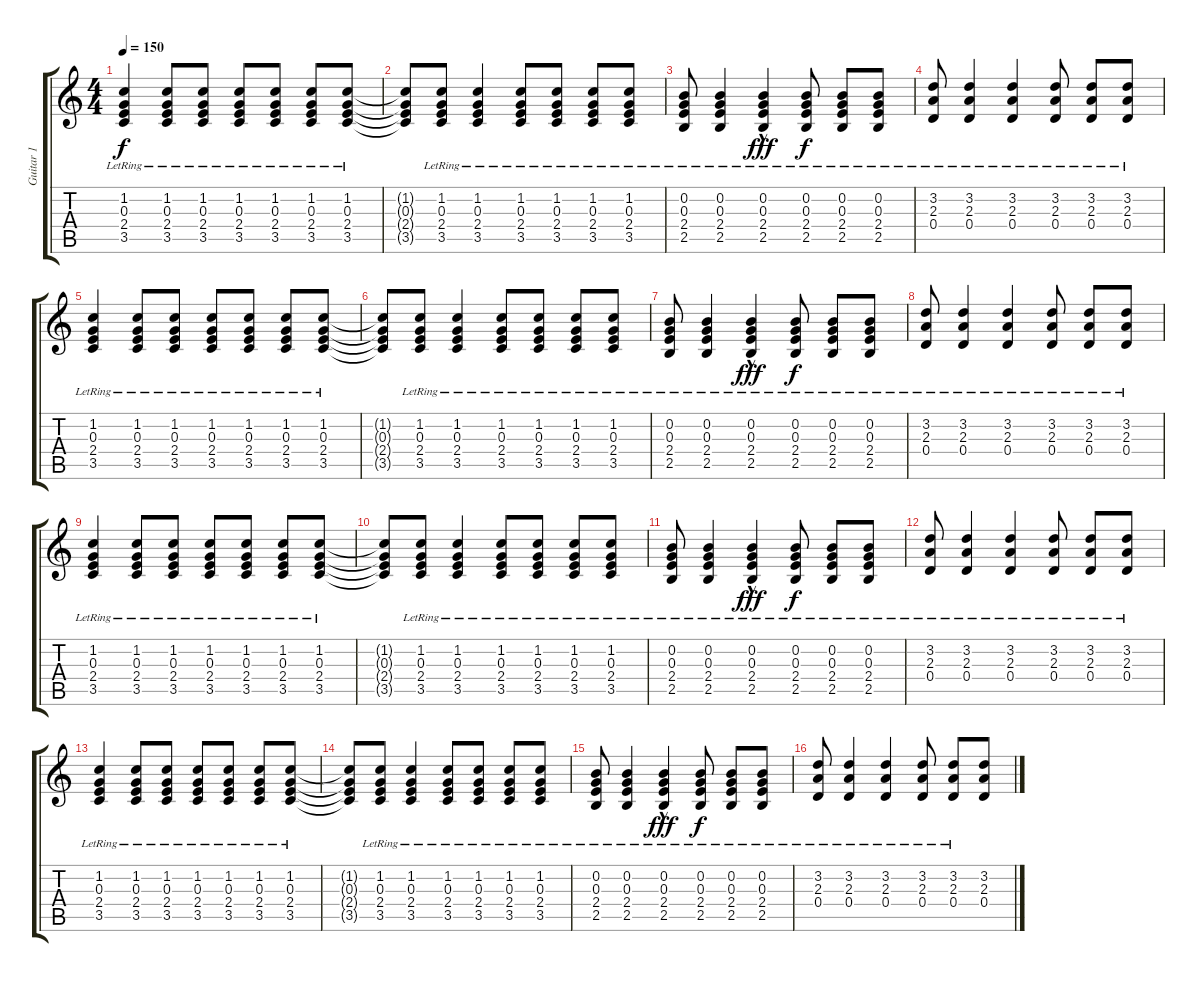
\track ("Guitar 1" "Guitar 1") {instrument acousticguitarnylon}
\staff {score tabs}
\tuning (E4 B3 G3 D3 A2 E2) {hide}
\ts (4 4)
\tempo 150
\clef g2
\ks c
(1.2{lr} 0.3{lr} 2.4{lr} 3.5{lr}).4{dy f} (1.2{lr} 0.3{lr} 2.4{lr} 3.5{lr}).8 (1.2{lr} 0.3{lr} 2.4{lr} 3.5{lr}).8 (1.2{lr} 0.3{lr} 2.4{lr} 3.5{lr}).8 (1.2{lr} 0.3{lr} 2.4{lr} 3.5{lr}).8 (1.2{lr} 0.3{lr} 2.4{lr} 3.5{lr}).8 (1.2{lr} 0.3{lr} 2.4{lr} 3.5{lr}).8 |
(1.2{t} 0.3{t} 2.4{t} 3.5{t}).8 (1.2{lr} 0.3{lr} 2.4{lr} 3.5{lr}).8 (1.2{lr} 0.3{lr} 2.4{lr} 3.5{lr}).4 (1.2{lr} 0.3{lr} 2.4{lr} 3.5{lr}).8 (1.2{lr} 0.3{lr} 2.4{lr} 3.5{lr}).8 (1.2{lr} 0.3{lr} 2.4{lr} 3.5{lr}).8 (1.2{lr} 0.3{lr} 2.4{lr} 3.5{lr}).8 |
(0.2{lr} 0.3{lr} 2.4{lr} 2.5{lr}).8 (0.2{lr} 0.3{lr} 2.4{lr} 2.5{lr}).4 (0.2{hac lr} 0.3{hac lr} 2.4{hac lr} 2.5{hac lr}).4{dy fff} (0.2{lr} 0.3{lr} 2.4{lr} 2.5{lr}).8{dy f} (0.2{lr} 0.3{lr} 2.4{lr} 2.5{lr}).8 (0.2{lr} 0.3{lr} 2.4{lr} 2.5{lr}).8 |
(3.2{lr} 2.3{lr} 0.4{lr}).8 (3.2{lr} 2.3{lr} 0.4{lr}).4 (3.2{lr} 2.3{lr} 0.4{lr}).4 (3.2{lr} 2.3{lr} 0.4{lr}).8 (3.2{lr} 2.3{lr} 0.4{lr}).8 (3.2{lr} 2.3{lr} 0.4{lr}).8 |
(1.2{lr} 0.3{lr} 2.4{lr} 3.5{lr}).4 (1.2{lr} 0.3{lr} 2.4{lr} 3.5{lr}).8 (1.2{lr} 0.3{lr} 2.4{lr} 3.5{lr}).8 (1.2{lr} 0.3{lr} 2.4{lr} 3.5{lr}).8 (1.2{lr} 0.3{lr} 2.4{lr} 3.5{lr}).8 (1.2{lr} 0.3{lr} 2.4{lr} 3.5{lr}).8 (1.2{lr} 0.3{lr} 2.4{lr} 3.5{lr}).8 |
(1.2{t} 0.3{t} 2.4{t} 3.5{t}).8 (1.2{lr} 0.3{lr} 2.4{lr} 3.5{lr}).8 (1.2{lr} 0.3{lr} 2.4{lr} 3.5{lr}).4 (1.2{lr} 0.3{lr} 2.4{lr} 3.5{lr}).8 (1.2{lr} 0.3{lr} 2.4{lr} 3.5{lr}).8 (1.2{lr} 0.3{lr} 2.4{lr} 3.5{lr}).8 (1.2{lr} 0.3{lr} 2.4{lr} 3.5{lr}).8 |
(0.2{lr} 0.3{lr} 2.4{lr} 2.5{lr}).8 (0.2{lr} 0.3{lr} 2.4{lr} 2.5{lr}).4 (0.2{hac lr} 0.3{hac lr} 2.4{hac lr} 2.5{hac lr}).4{dy fff} (0.2{lr} 0.3{lr} 2.4{lr} 2.5{lr}).8{dy f} (0.2{lr} 0.3{lr} 2.4{lr} 2.5{lr}).8 (0.2{lr} 0.3{lr} 2.4{lr} 2.5{lr}).8 |
(3.2{lr} 2.3{lr} 0.4{lr}).8 (3.2{lr} 2.3{lr} 0.4{lr}).4 (3.2{lr} 2.3{lr} 0.4{lr}).4 (3.2{lr} 2.3{lr} 0.4{lr}).8 (3.2{lr} 2.3{lr} 0.4{lr}).8 (3.2{lr} 2.3{lr} 0.4{lr}).8 |
(1.2{lr} 0.3{lr} 2.4{lr} 3.5{lr}).4 (1.2{lr} 0.3{lr} 2.4{lr} 3.5{lr}).8 (1.2{lr} 0.3{lr} 2.4{lr} 3.5{lr}).8 (1.2{lr} 0.3{lr} 2.4{lr} 3.5{lr}).8 (1.2{lr} 0.3{lr} 2.4{lr} 3.5{lr}).8 (1.2{lr} 0.3{lr} 2.4{lr} 3.5{lr}).8 (1.2{lr} 0.3{lr} 2.4{lr} 3.5{lr}).8 |
(1.2{t} 0.3{t} 2.4{t} 3.5{t}).8 (1.2{lr} 0.3{lr} 2.4{lr} 3.5{lr}).8 (1.2{lr} 0.3{lr} 2.4{lr} 3.5{lr}).4 (1.2{lr} 0.3{lr} 2.4{lr} 3.5{lr}).8 (1.2{lr} 0.3{lr} 2.4{lr} 3.5{lr}).8 (1.2{lr} 0.3{lr} 2.4{lr} 3.5{lr}).8 (1.2{lr} 0.3{lr} 2.4{lr} 3.5{lr}).8 |
(0.2{lr} 0.3{lr} 2.4{lr} 2.5{lr}).8 (0.2{lr} 0.3{lr} 2.4{lr} 2.5{lr}).4 (0.2{hac lr} 0.3{hac lr} 2.4{hac lr} 2.5{hac lr}).4{dy fff} (0.2{lr} 0.3{lr} 2.4{lr} 2.5{lr}).8{dy f} (0.2{lr} 0.3{lr} 2.4{lr} 2.5{lr}).8 (0.2{lr} 0.3{lr} 2.4{lr} 2.5{lr}).8 |
(3.2{lr} 2.3{lr} 0.4{lr}).8 (3.2{lr} 2.3{lr} 0.4{lr}).4 (3.2{lr} 2.3{lr} 0.4{lr}).4 (3.2{lr} 2.3{lr} 0.4{lr}).8 (3.2{lr} 2.3{lr} 0.4{lr}).8 (3.2{lr} 2.3{lr} 0.4{lr}).8 |
(1.2{lr} 0.3{lr} 2.4{lr} 3.5{lr}).4 (1.2{lr} 0.3{lr} 2.4{lr} 3.5{lr}).8 (1.2{lr} 0.3{lr} 2.4{lr} 3.5{lr}).8 (1.2{lr} 0.3{lr} 2.4{lr} 3.5{lr}).8 (1.2{lr} 0.3{lr} 2.4{lr} 3.5{lr}).8 (1.2{lr} 0.3{lr} 2.4{lr} 3.5{lr}).8 (1.2{lr} 0.3{lr} 2.4{lr} 3.5{lr}).8 |
(1.2{t} 0.3{t} 2.4{t} 3.5{t}).8 (1.2{lr} 0.3{lr} 2.4{lr} 3.5{lr}).8 (1.2{lr} 0.3{lr} 2.4{lr} 3.5{lr}).4 (1.2{lr} 0.3{lr} 2.4{lr} 3.5{lr}).8 (1.2{lr} 0.3{lr} 2.4{lr} 3.5{lr}).8 (1.2{lr} 0.3{lr} 2.4{lr} 3.5{lr}).8 (1.2{lr} 0.3{lr} 2.4{lr} 3.5{lr}).8 |
(0.2{lr} 0.3{lr} 2.4{lr} 2.5{lr}).8 (0.2{lr} 0.3{lr} 2.4{lr} 2.5{lr}).4 (0.2{hac lr} 0.3{hac lr} 2.4{hac lr} 2.5{hac lr}).4{dy fff} (0.2{lr} 0.3{lr} 2.4{lr} 2.5{lr}).8{dy f} (0.2{lr} 0.3{lr} 2.4{lr} 2.5{lr}).8 (0.2{lr} 0.3{lr} 2.4{lr} 2.5{lr}).8 |
(3.2{lr} 2.3{lr} 0.4{lr}).8 (3.2{lr} 2.3{lr} 0.4{lr}).4 (3.2{lr} 2.3{lr} 0.4{lr}).4 (3.2{lr} 2.3{lr} 0.4{lr}).8 (3.2{lr} 2.3{lr} 0.4{lr}).8 (3.2 2.3 0.4).8
